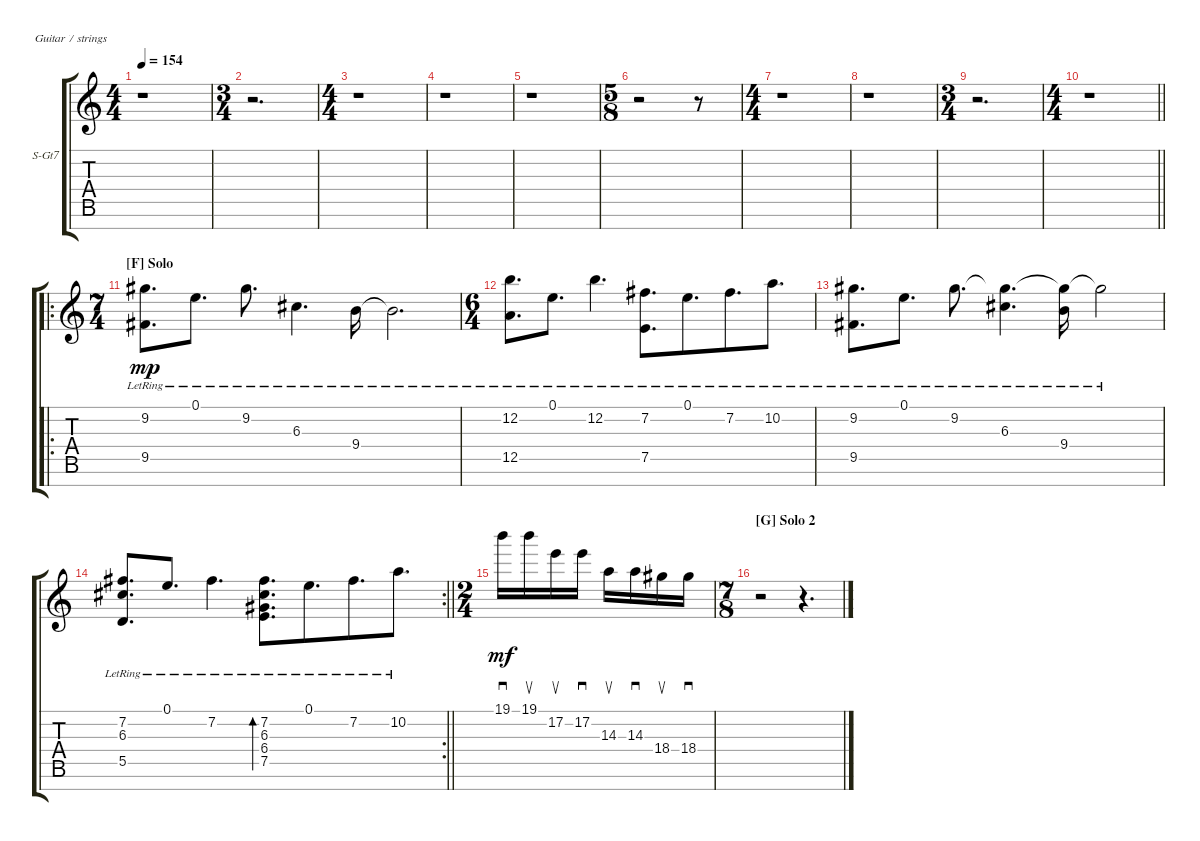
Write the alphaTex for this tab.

\bracketExtendMode groupsimilarinstruments
\firstSystemTrackNameOrientation horizontal
\otherSystemsTrackNameOrientation horizontal
\track ("Tosin Abasi - Clean" "S-Gt7") {instrument acousticguitarsteel}
\staff {score tabs}
\tuning (E4 B3 G3 D3 A2 E2 B1)
\ts (4 4)
\tempo 154
\clef g2
\ks c
r.1{dy mf} |
\ts (3 4)
\beaming (8 2 2 2 2)
r.2{d} |
\ts (4 4)
\beaming (8 2 2 2 2)
r.1 |
r.1 |
r.1 |
\ts (5 8)
\beaming (8 2 2 2 2)
r.2 r.8 |
\ts (4 4)
\beaming (8 2 2 2 2)
r.1 |
r.1 |
\ts (3 4)
\beaming (8 2 2 2 2)
r.2{d} |
\ts (4 4)
\beaming (8 2 2 2 2)
\barLineRight lightlight
r.1 |
\ro
\ts (7 4)
\beaming (8 2 2 2 8)
\section ("F" "Solo")
(9.2{lr} 9.5{lr}).8{d dy mp} 0.1{lr}.8{d} 9.2{lr}.8{d} 6.3{lr}.4{d} 9.4{lr}.16 9.4{lr t}.2{d} |
\ts (6 4)
\beaming (8 2 2 2 6)
(12.2{lr} 12.5{lr}).8{d} 0.1{lr}.8{d} 12.2{lr}.4{d} (7.2{lr} 7.5{lr}).8{d} 0.1{lr}.8{d} 7.2{lr}.8{d} 10.2{lr}.8{d} |
(9.2{lr} 9.5{lr}).8{d} 0.1{lr}.8{d} 9.2{lr}.8{d} (6.3{lr} 9.2{lr t}).4{d} (9.4{lr} 9.2{lr t}).16 9.2{lr t}.2 |
\rc 2
\barLineRight lightlight
(7.2{lr} 6.3 5.5{lr}).8{d} 0.1{lr}.8{d} 7.2{lr}.4{d} (7.2{lr} 6.3{lr} 6.4{lr} 7.5{lr}).8{d bd 480} 0.1{lr}.8{d} 7.2{lr}.8{d} 10.2{lr}.8{d} |
\ts (2 4)
\beaming (8 2 2)
19.1.16{sd dy mf} 19.1.16{su} 17.2.16{su} 17.2.16{sd} 14.3.16{su} 14.3.16{sd} 18.4.16{su} 18.4.16{sd} |
\ts (7 8)
\beaming (8 2 2 3)
\section ("G" "Solo 2")
r.2 r.4{d}
